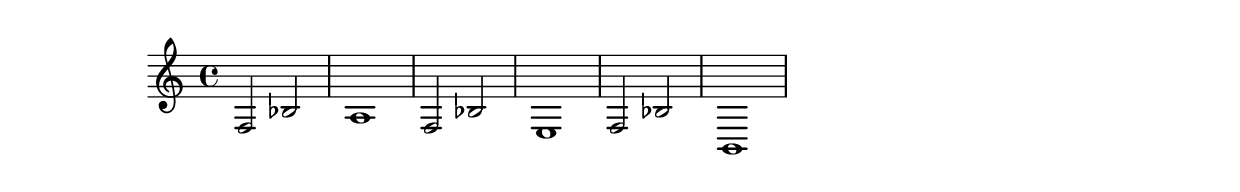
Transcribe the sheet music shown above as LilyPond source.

\header {
  texidoc = "Relative mode for repeats uses order of entry."
  }
\version "2.12.0"

\relative {
  \repeat "unfold" 3
  { f2 bes2 }
  \alternative { a1 e b } 
}
